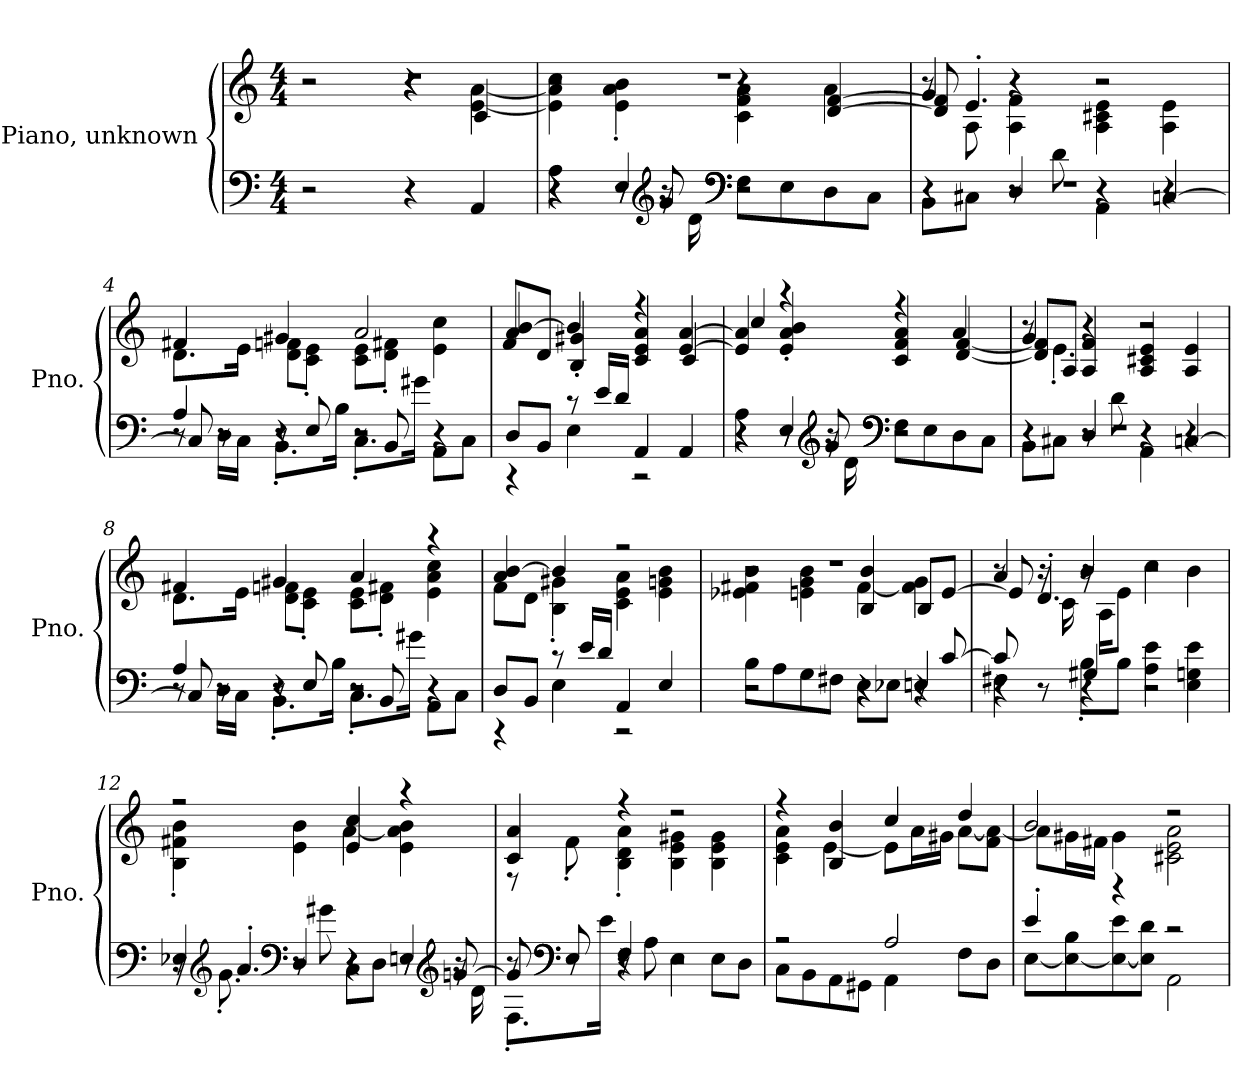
**kern	**kern
*part1	*part1
*staff2	*staff1
*I"Piano, unknown	*
*I'Pno.	*
*clefF4	*clefG2
*k[]	*k[]
*M4/4	*M4/4
*MM120	*MM120
=1	=1
*	*^
*	*	*^
2r	1r	2r	2r
4r	.	4r	4r
4AA/	.	[4e\ [4a\	4c/
=2	=2	=2	=2
*^	*	*	*
*	*^	*	*	*
4r	4A\	4r	1r	4e\] 4a\] 4cc\	2r
8r	8r	4E/	.	4e\' 4a\' 4b\'	.
*clefG2	*	*	*	*	*
8g/	16r	.	.	.	.
.	16d\	.	.	.	.
*clefF4	*	*	*	*	*
2r	8F\L	2r	.	4c\ 4f\ 4a\	4r
.	8E\	.	.	.	.
.	8D\	.	.	4a\	[4d/ [4f/
.	8C\J	.	.	.	.
=3	=3	=3	=3	=3	=3
1r	8BB\L	4r	4g/	8r	8d/] 8f/]
.	8C#X\J	.	.	8A\	4.e'/
.	8r	4D/	4r	4A\ 4f\	.
.	8d\	.	.	.	.
.	4AA\	4r	2r	4A\ 4c#X\ 4e\	2r
.	4r	[4Cn/	.	4A\ 4e\	.
*	*	*	*	*v	*v
!!LO:LB:g=z
=4	=4	=4	=4	=4
4A/	8r	8C/]	4f#X/	8.d\L
.	16D\LL	8r	.	.
.	16C\JJ	.	.	16e\Jk
4r	8.BB'\L	8r	4g#X/	8d\ 8fn\L
.	.	8E/	.	8c\' 8e\'J
.	16B\Jk	.	.	.
2r	8.C'\L	8r	2a/	8c\ 8e\L
.	.	8BB/	.	8d\' 8f#X\'J
.	16g#X\Jk	.	.	.
.	8AA\L	4r	.	4e\ 4cc\
.	8C\J	.	.	.
*	*v	*v	*	*
=5	=5	=5	=5
8D/L	4r	4a/ [4b/	8f/L
8BB/J	.	.	8d/J
8r	4E\	4b/]	4B/' 4g#X/'
16e/LL	.	.	.
16d/JJ	.	.	.
4AA/	2r	4r	4c/ 4e/ 4a/
4AA/	.	[4e/ [4a/	4c/
=6	=6	=6	=6
*	*^	*	*
4r	4A\	4r	4e/] 4a/]	4cc/
8r	8r	4E/	4r	4e/' 4a/' 4b/'
*clefG2	*	*	*	*
8g/	16r	.	.	.
.	16d\	.	.	.
*clefF4	*	*	*	*
2r	8F\L	2r	4r	4c/ 4f/ 4a/
.	8E\	.	.	.
.	8D\	.	4a/	[4d/ [4f/
.	8C\J	.	.	.
!!LO:LB:g=z
=7	=7	=7	=7	=7
*	*	*	*	*^
1r	8BB\L	4r	4g/	8r	8d/] 8f/]L
.	8C#X\J	.	.	4.e'\	8A/J
.	8r	4D/	4r	.	4A/ 4f/
.	8d\	.	.	.	.
.	4AA\	4r	2r	2r	4A/ 4c#X/ 4e/
.	4r	[4Cn/	.	.	4A/ 4e/
*	*	*	*	*v	*v
=8	=8	=8	=8	=8
4A/	8r	8C/]	4f#X/	8.d\L
.	16D\LL	8r	.	.
.	16C\JJ	.	.	16e\Jk
4r	8.BB'\L	8r	4g#X/	8d\ 8fn\L
.	.	8E/	.	8c\' 8e\'J
.	16B\Jk	.	.	.
2r	8.C'\L	8r	4a/	8c\ 8e\L
.	.	8BB/	.	8d\' 8f#X\'J
.	16g#X\Jk	.	.	.
.	8AA\L	4r	4r	4e\ 4a\ 4cc\
.	8C\J	.	.	.
*	*v	*v	*	*
=9	=9	=9	=9
8D/L	4r	4a/ [4b/	8f\L
8BB/J	.	.	8d\J
8r	4E\	4b/]	4B\' 4g#X\'
16e/LL	.	.	.
16d/JJ	.	.	.
4AA/	2r	2r	4c\ 4e\ 4a\
4E/	.	.	4e\ 4gn\ 4b\
!!LO:LB:g=z
=10	=10	=10	=10
*	*^	*	*^
2r	8B\L	2r	1r	4e-X\ 4f#X\ 4b\	2r
.	8A\	.	.	.	.
.	8G\	.	.	4en\ 4g\ 4b\	.
.	8F#X\J	.	.	.	.
4r	8E\L	4r	.	[4f#\	4B/ 4b/
.	8E-X\J	.	.	.	.
8r	4r	4En/	.	4f#\] 4g\	8B/L
[8c/	.	.	.	.	[8e/J
=11	=11	=11	=11	=11	=11
8c/]	4F#X\	4r	4a/	8r	8e/]
8r	.	.	.	16r	4.d'/
.	.	.	.	16c\	.
4r	8B'\L	4G#X/	4b/	16r	.
.	.	.	.	16A\KL	.
.	8B\J	.	.	8e\J	.
2r	4A\ 4e\	2r	2r	4cc\	2r
.	4E\ 4Gn\ 4e\	.	.	4b\	.
*	*	*	*	*v	*v
=12	=12	=12	=12	=12
8r	16r	4E-X/	2r	4B\' 4f#X\' 4b\'
*clefG2	*	*	*	*
.	8.g'\	.	.	.
4.a'/	.	.	.	.
*clefF4	*	*	*	*
.	8r	4D/	.	4e\ 4b\
.	8g#X\	.	.	.
4r	8C\L	4r	4e/ 4cc/	[4a\
.	8D\J	.	.	.
8r	8r	4En/	4r	4e\ 4a\] 4b\
*clefG2	*	*	*	*
[8gn/	16r	.	.	.
.	16d\	.	.	.
!!LO:LB:g=z	!!
=13	=13	=13	=13	=13
8g/]	8.F'\L	8r	4c/ 4a/	8r
*clefF4	*	*	*	*
8r	.	8E/	.	8f'\
.	16e\Jk	.	.	.
4r	8r	4F/	4r	4B\' 4d\' 4a\'
.	8A\	.	.	.
2r	4E\	2r	2r	4B\ 4e\ 4g#X\
.	8E\L	.	.	4B\ 4e\ 4g#\
.	8D\J	.	.	.
*	*v	*v	*	*
=14	=14	=14	=14
2r	8C\L	4r	4c\ 4e\ 4a\
.	8BB\	.	.
.	8AA\	4B/ 4b/	[4e\
.	8GG#X\J	.	.
2A/	4AA\	4cc/	8e\L]
.	.	.	16a\L
.	.	.	16g#X\JJ
.	8F\L	4dd/	[8a\L
.	8D\J	.	8f\ 8a\_J
=15	=15	=15	=15
4e'/	[8E\L	2b/	8a\L]
.	8E\_ 8B\	.	16g#X\L
.	.	.	16f#X\JJ
4r	8E\_ 8e\	.	4g#\
.	8E\] 8d\J	.	.
2r	2AA\	2r	2c#X\ 2e\ 2a\
*v	*v	*	*
*	*v	*v
=	=
*-	*-
